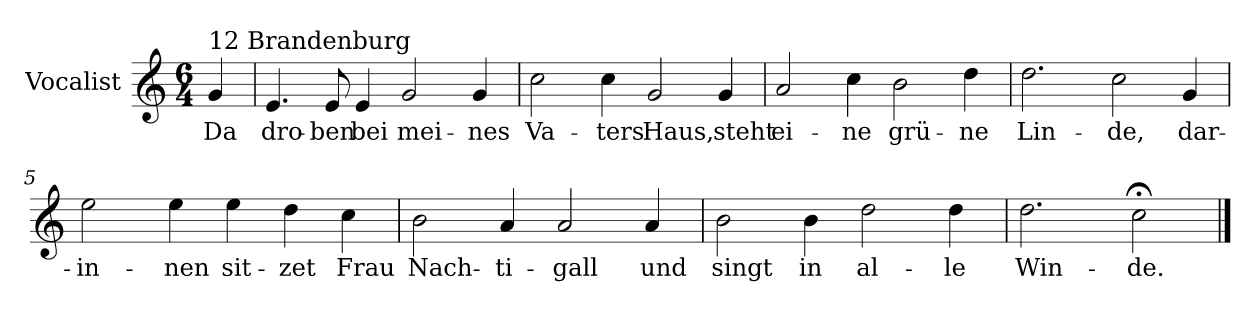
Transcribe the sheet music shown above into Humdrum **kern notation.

**kern	**text
*part1	*part1
*staff1	*staff1
*I"Vocalist	*
*k[]	*
*C:	*
*M6/4	*
=	=
!LO:TX:a:t=12 Brandenburg	!
4g	Da
=1	=1
4.e	dro-
8e	-ben
4e	bei
2g	mei-
4g	-nes
=2	=2
2cc	Va-
4cc	-ters
2g	Haus,
4g	steht
=3	=3
2a	ei-
4cc	-ne
2b	grü-
4dd	-ne
=4	=4
2.dd	Lin-
2cc	-de,
4g	dar-
=5	=5
2ee	-in-
4ee	-nen
4ee	sit-
4dd	-zet
4cc	Frau
=6	=6
2b	Nach-
4a	-ti-
2a	-gall
4a	und
=7	=7
2b	singt
4b	in
2dd	al-
4dd	-le
=8	=8
2.dd	Win-
2cc;<	-de.
==	==
*-	*-
